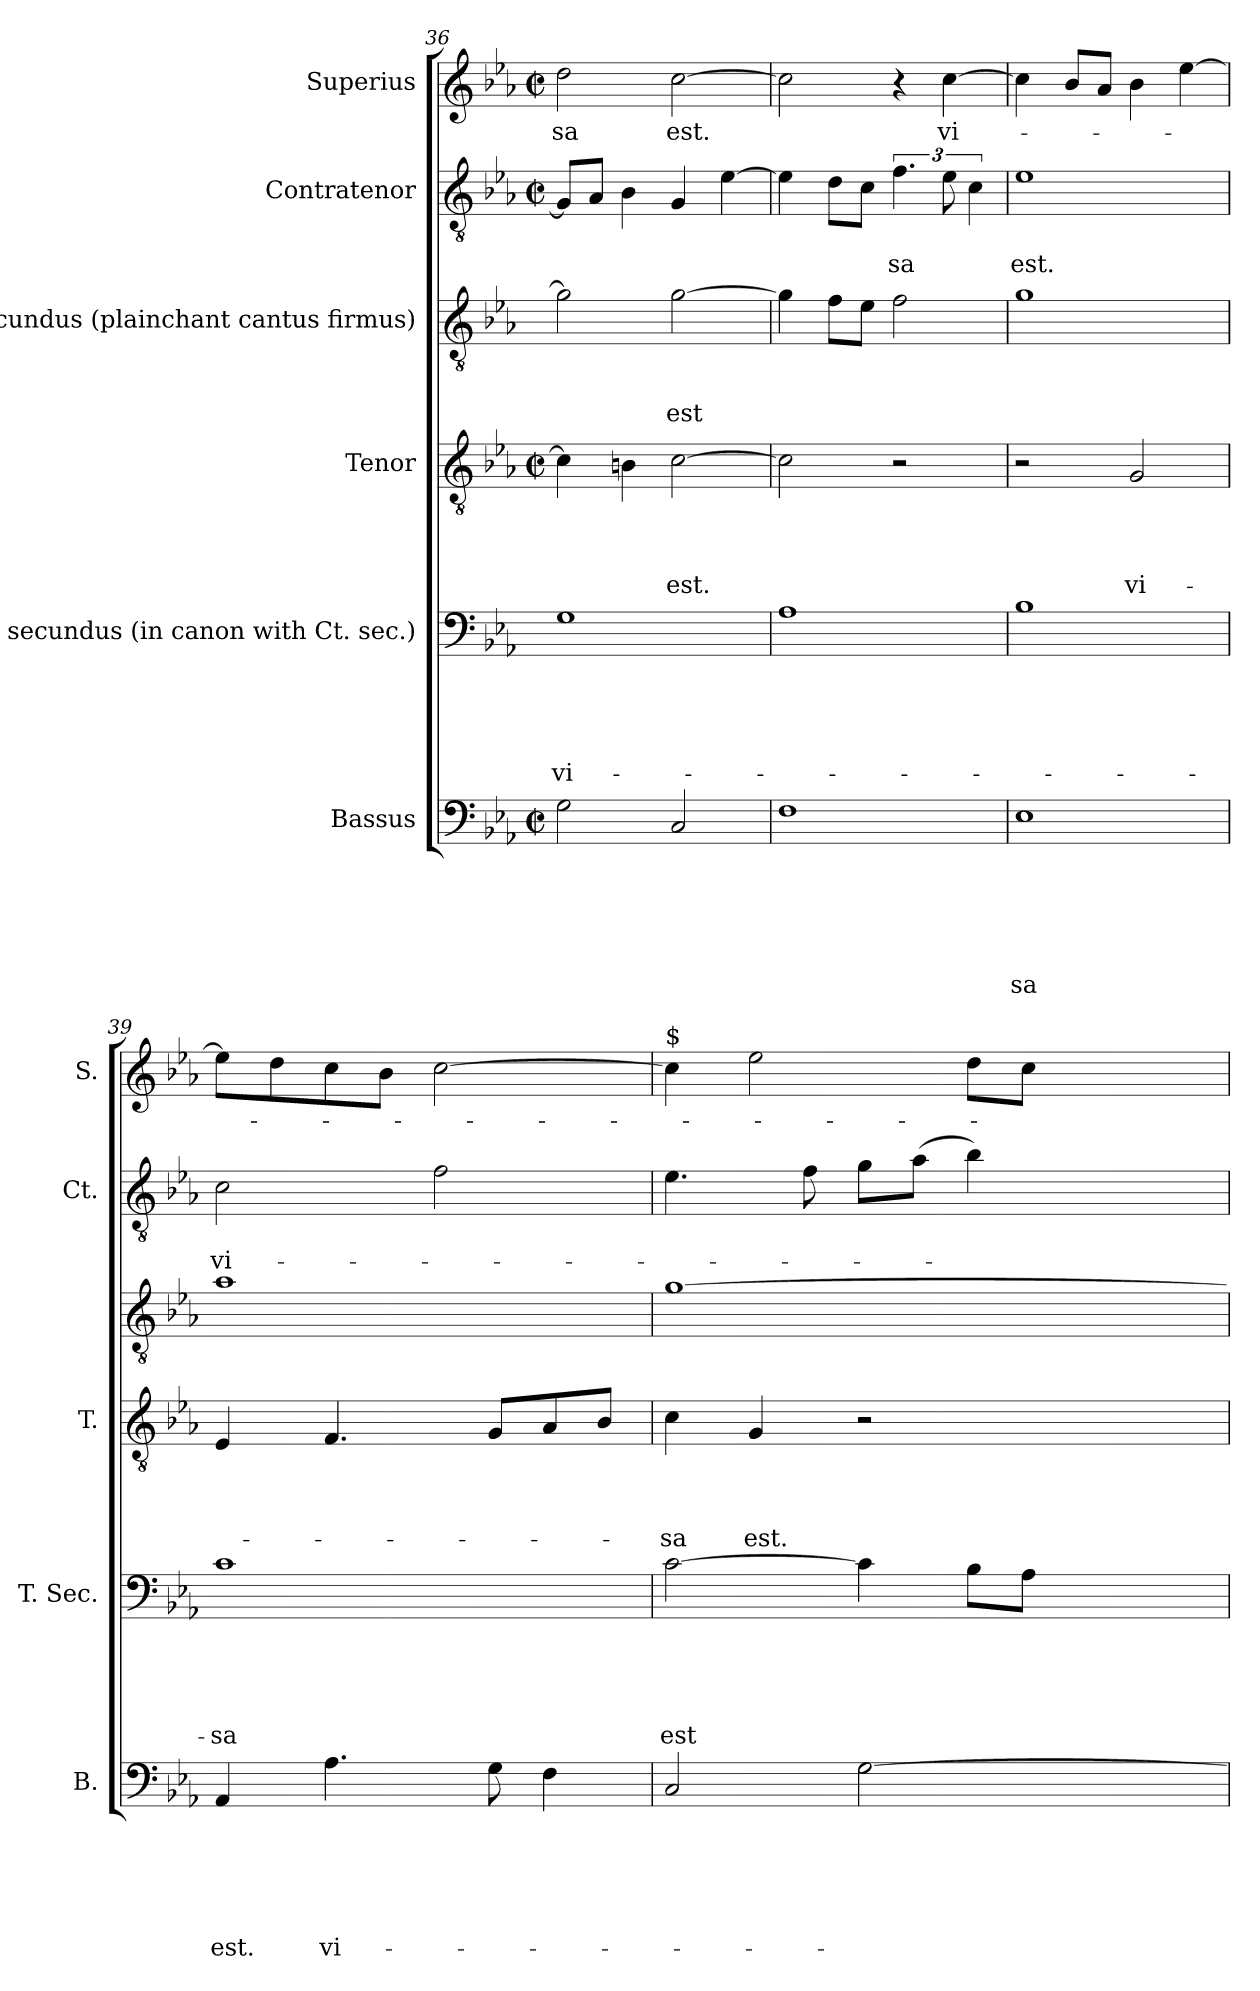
**kern	**text	**text	**text	**text	**text	**text	**kern	**text	**text	**text	**text	**text	**kern	**text	**text	**text	**text	**kern	**text	**text	**text	**kern	**text	**text	**kern	**text
*part6	*part6	*part6	*part6	*part6	*part6	*part6	*part5	*part5	*part5	*part5	*part5	*part5	*part4	*part4	*part4	*part4	*part4	*part3	*part3	*part3	*part3	*part2	*part2	*part2	*part1	*part1
*staff6	*staff6	*staff6	*staff6	*staff6	*staff6	*staff6	*staff5	*staff5	*staff5	*staff5	*staff5	*staff5	*staff4	*staff4	*staff4	*staff4	*staff4	*staff3	*staff3	*staff3	*staff3	*staff2	*staff2	*staff2	*staff1	*staff1
*I"Bassus	*	*	*	*	*	*	*I"Tenor secundus (in canon with Ct. sec.)	*	*	*	*	*	*I"Tenor	*	*	*	*	*I"secundus (plainchant cantus firmus)	*	*	*	*I"Contratenor	*	*	*I"Superius	*
*I'B.	*	*	*	*	*	*	*I'T. Sec.	*	*	*	*	*	*I'T.	*	*	*	*	*	*	*	*	*I'Ct.	*	*	*I'S.	*
!!LO:PB:g=z
*clefF4	*	*	*	*	*	*	*clefF4	*	*	*	*	*	*clefGv2	*	*	*	*	*clefGv2	*	*	*	*clefGv2	*	*	*clefG2	*
*k[b-e-a-]	*	*	*	*	*	*	*k[b-e-a-]	*	*	*	*	*	*k[b-e-a-]	*	*	*	*	*k[b-e-a-]	*	*	*	*k[b-e-a-]	*	*	*k[b-e-a-]	*
*E-:	*	*	*	*	*	*	*E-:	*	*	*	*	*	*E-:	*	*	*	*	*E-:	*	*	*	*E-:	*	*	*E-:	*
*M2/2	*	*	*	*	*	*	*	*	*	*	*	*	*M2/2	*	*	*	*	*	*	*	*	*M2/2	*	*	*M2/2	*
*met(c|)	*	*	*	*	*	*	*	*	*	*	*	*	*met(c|)	*	*	*	*	*	*	*	*	*met(c|)	*	*	*met(c|)	*
=36	=36	=36	=36	=36	=36	=36	=36	=36	=36	=36	=36	=36	=36	=36	=36	=36	=36	=36	=36	=36	=36	=36	=36	=36	=36	=36
!	!	!	!	!	!	!	!	!	!	!	!	!LO:LY:b	!	!	!	!	!	!	!	!	!	!	!	!	!	!LO:LY:b
2G\	.	.	.	.	.	.	1G	.	.	.	.	vi-	4c\]	.	.	.	.	2g\]	.	.	.	8G/L]	.	.	2dd\	-sa
.	.	.	.	.	.	.	.	.	.	.	.	.	.	.	.	.	.	.	.	.	.	8A-/J	.	.	.	.
.	.	.	.	.	.	.	.	.	.	.	.	.	4Bn\	.	.	.	.	.	.	.	.	4B-\	.	.	.	.
!	!	!	!	!	!	!	!	!	!	!	!	!	!	!	!	!	!LO:LY:b	!	!	!	!LO:LY:b	!	!	!	!	!LO:LY:b
2C/	.	.	.	.	.	.	.	.	.	.	.	.	[>2c\	.	.	.	est.	[>2g\	.	.	est	4G/	.	.	[>2cc\	est.
.	.	.	.	.	.	.	.	.	.	.	.	.	.	.	.	.	.	.	.	.	.	[>4e-\	.	.	.	.
=37	=37	=37	=37	=37	=37	=37	=37	=37	=37	=37	=37	=37	=37	=37	=37	=37	=37	=37	=37	=37	=37	=37	=37	=37	=37	=37
1F	.	.	.	.	.	.	1A-	.	.	.	.	.	2c\]	.	.	.	.	4g\]	.	.	.	4e-\]	.	.	2cc\]	.
.	.	.	.	.	.	.	.	.	.	.	.	.	.	.	.	.	.	8f\L	.	.	.	8d\L	.	.	.	.
.	.	.	.	.	.	.	.	.	.	.	.	.	.	.	.	.	.	8e-\J	.	.	.	8c\J	.	.	.	.
!	!	!	!	!	!	!	!	!	!	!	!	!	!	!	!	!	!	!	!	!	!	!	!	!LO:LY:b	!	!
.	.	.	.	.	.	.	.	.	.	.	.	.	2r	.	.	.	.	2f\	.	.	.	6.f\	.	-sa	4r	.
!	!	!	!	!	!	!	!	!	!	!	!	!	!	!	!	!	!	!	!	!	!	!	!	!	!	!LO:LY:b
.	.	.	.	.	.	.	.	.	.	.	.	.	.	.	.	.	.	.	.	.	.	12e-\	.	.	[>4cc\	vi-
.	.	.	.	.	.	.	.	.	.	.	.	.	.	.	.	.	.	.	.	.	.	6c\	.	.	.	.
=38	=38	=38	=38	=38	=38	=38	=38	=38	=38	=38	=38	=38	=38	=38	=38	=38	=38	=38	=38	=38	=38	=38	=38	=38	=38	=38
!	!	!	!	!	!	!LO:LY:b	!	!	!	!	!	!	!	!	!	!	!	!	!	!	!	!	!	!LO:LY:b	!	!
1E-	.	.	.	.	.	-sa	1B-	.	.	.	.	.	2r	.	.	.	.	1g	.	.	.	1e-	.	est.	4cc\]	.
.	.	.	.	.	.	.	.	.	.	.	.	.	.	.	.	.	.	.	.	.	.	.	.	.	8b-/L	.
.	.	.	.	.	.	.	.	.	.	.	.	.	.	.	.	.	.	.	.	.	.	.	.	.	8a-/J	.
!	!	!	!	!	!	!	!	!	!	!	!	!	!	!	!	!	!LO:LY:b	!	!	!	!	!	!	!	!	!
.	.	.	.	.	.	.	.	.	.	.	.	.	2G/	.	.	.	vi-	.	.	.	.	.	.	.	4b-\	.
.	.	.	.	.	.	.	.	.	.	.	.	.	.	.	.	.	.	.	.	.	.	.	.	.	[>4ee-\	.
=39	=39	=39	=39	=39	=39	=39	=39	=39	=39	=39	=39	=39	=39	=39	=39	=39	=39	=39	=39	=39	=39	=39	=39	=39	=39	=39
!	!	!	!	!	!	!LO:LY:b	!	!	!	!	!	!LO:LY:b	!	!	!	!	!	!	!	!	!	!	!	!LO:LY:b	!	!
4AA-/	.	.	.	.	.	est.	1c	.	.	.	.	-sa	4E-/	.	.	.	.	1a-	.	.	.	2c\	.	vi-	8ee-\L]	.
.	.	.	.	.	.	.	.	.	.	.	.	.	.	.	.	.	.	.	.	.	.	.	.	.	8dd\	.
!	!	!	!	!	!	!LO:LY:b	!	!	!	!	!	!	!	!	!	!	!	!	!	!	!	!	!	!	!	!
4.A-\	.	.	.	.	.	vi-	.	.	.	.	.	.	4.F/	.	.	.	.	.	.	.	.	.	.	.	8cc\	.
.	.	.	.	.	.	.	.	.	.	.	.	.	.	.	.	.	.	.	.	.	.	.	.	.	8b-\J	.
.	.	.	.	.	.	.	.	.	.	.	.	.	.	.	.	.	.	.	.	.	.	2f\	.	.	[>2cc\	.
8G\	.	.	.	.	.	.	.	.	.	.	.	.	8G/L	.	.	.	.	.	.	.	.	.	.	.	.	.
4F\	.	.	.	.	.	.	.	.	.	.	.	.	8A-/	.	.	.	.	.	.	.	.	.	.	.	.	.
.	.	.	.	.	.	.	.	.	.	.	.	.	8B-/J	.	.	.	.	.	.	.	.	.	.	.	.	.
=40	=40	=40	=40	=40	=40	=40	=40	=40	=40	=40	=40	=40	=40	=40	=40	=40	=40	=40	=40	=40	=40	=40	=40	=40	=40	=40
!	!	!	!	!	!	!	!	!	!	!	!	!	!	!	!	!	!	!	!	!	!	!	!	!	!LO:TX:a:t=$	!
!	!	!	!	!	!	!	!	!	!	!	!	!LO:LY:b	!	!	!	!	!LO:LY:b	!	!	!	!	!	!	!	!	!
2C/	.	.	.	.	.	.	[>2c\	.	.	.	.	est	4c\	.	.	.	-sa	[<1g	.	.	.	4.e-\	.	.	4cc\]	.
!	!	!	!	!	!	!	!	!	!	!	!	!	!	!	!	!	!LO:LY:b	!	!	!	!	!	!	!	!	!
.	.	.	.	.	.	.	.	.	.	.	.	.	4G/	.	.	.	est.	.	.	.	.	.	.	.	2ee-\	.
.	.	.	.	.	.	.	.	.	.	.	.	.	.	.	.	.	.	.	.	.	.	8f\	.	.	.	.
[<2G\	.	.	.	.	.	.	4c\]	.	.	.	.	.	2r	.	.	.	.	.	.	.	.	8g\L	.	.	.	.
.	.	.	.	.	.	.	.	.	.	.	.	.	.	.	.	.	.	.	.	.	.	(<8a-\J	.	.	.	.
.	.	.	.	.	.	.	8B-\L	.	.	.	.	.	.	.	.	.	.	.	.	.	.	4b-\)	.	.	8dd\L	.
.	.	.	.	.	.	.	8A-\J	.	.	.	.	.	.	.	.	.	.	.	.	.	.	.	.	.	8cc\J	.
=	=	=	=	=	=	=	=	=	=	=	=	=	=	=	=	=	=	=	=	=	=	=	=	=	=	=
*-	*-	*-	*-	*-	*-	*-	*-	*-	*-	*-	*-	*-	*-	*-	*-	*-	*-	*-	*-	*-	*-	*-	*-	*-	*-	*-
